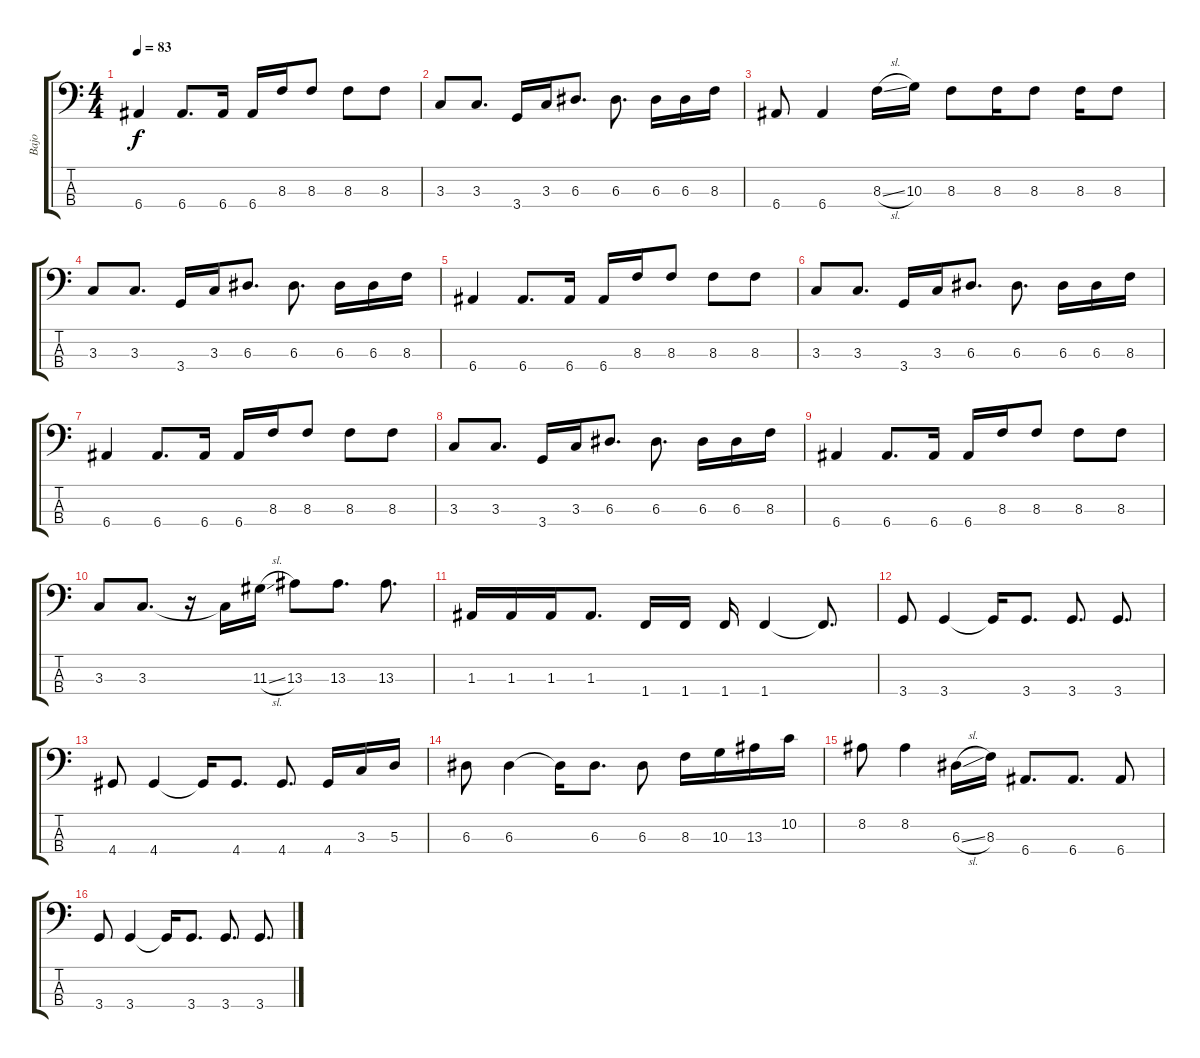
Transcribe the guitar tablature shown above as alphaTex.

\track ("Bajo" "Bajo") {instrument electricbassfinger}
\staff {score tabs}
\tuning (G2 D2 A1 E1) {hide}
\ts (4 4)
\tempo 83
\clef f4
\ks c
6.4.4{dy f} 6.4.8{d} 6.4.16 6.4.16 8.3.16 8.3.8 8.3.8 8.3.8 |
3.3.8 3.3.8{d} 3.4.16 3.3.16 6.3.8{d} 6.3.8{d} 6.3.16 6.3.16 8.3.16 |
6.4.8 6.4.4 8.3{sl}.16 10.3.16 8.3.8 8.3.16 8.3.8 8.3.16 8.3.8 |
3.3.8 3.3.8{d} 3.4.16 3.3.16 6.3.8{d} 6.3.8{d} 6.3.16 6.3.16 8.3.16 |
6.4.4 6.4.8{d} 6.4.16 6.4.16 8.3.16 8.3.8 8.3.8 8.3.8 |
3.3.8 3.3.8{d} 3.4.16 3.3.16 6.3.8{d} 6.3.8{d} 6.3.16 6.3.16 8.3.16 |
6.4.4 6.4.8{d} 6.4.16 6.4.16 8.3.16 8.3.8 8.3.8 8.3.8 |
3.3.8 3.3.8{d} 3.4.16 3.3.16 6.3.8{d} 6.3.8{d} 6.3.16 6.3.16 8.3.16 |
6.4.4 6.4.8{d} 6.4.16 6.4.16 8.3.16 8.3.8 8.3.8 8.3.8 |
3.3.8 3.3.8{d} r.16 3.3{t}.16 11.3{sl}.16 13.3.8 13.3.8{d} 13.3.8{d} |
1.3.16 1.3.16 1.3.16 1.3.8{d} 1.4.16 1.4.16 1.4.16 1.4.4 1.4{t}.8{d} |
3.4.8 3.4.4 3.4{t}.16 3.4.8{d} 3.4.8{d} 3.4.8{d} |
4.4.8 4.4.4 4.4{t}.16 4.4.8{d} 4.4.8{d} 4.4.16 3.3.16 5.3.16 |
6.3.8 6.3.4 6.3{t}.16 6.3.8{d} 6.3.8 8.3.16 10.3.16 13.3.16 10.2.16 |
8.2.8 8.2.4 6.3{sl}.16 8.3.16 6.4.8{d} 6.4.8{d} 6.4.8 |
3.4.8 3.4.4 3.4{t}.16 3.4.8{d} 3.4.8{d} 3.4.8{d}
